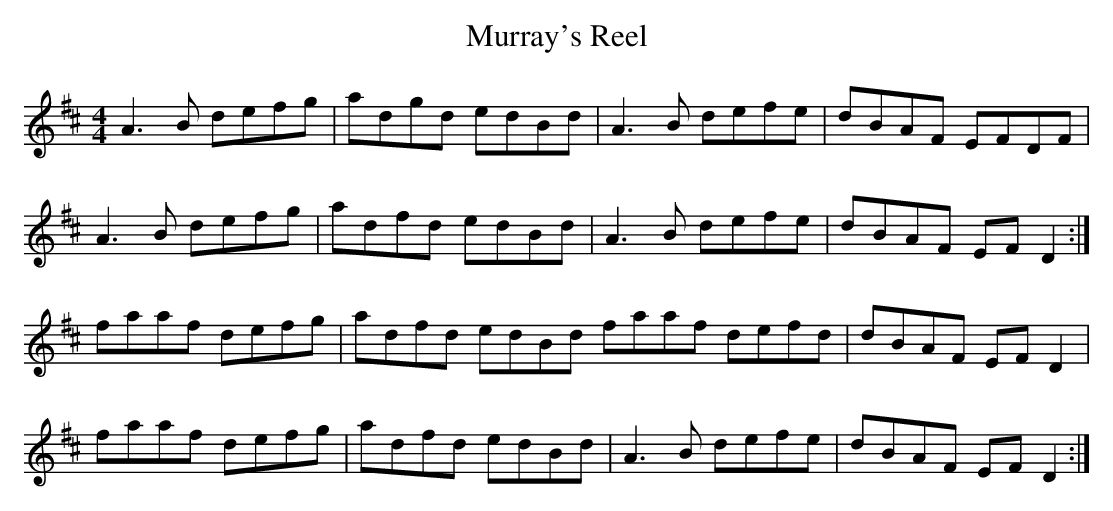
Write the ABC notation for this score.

X:1
T:Murray's Reel
M:4/4
L:1/8
K:D
A3 B defg|adgd edBd|A3 B defe|dBAF EFDF|
A3 B defg|adfd edBd|A3 B defe|dBAF EF D2 :|
faaf defg|adfd edBd faaf defd|dBAF EF D2|
faaf defg|adfd edBd|A3 B defe|dBAF EF D2 :|
